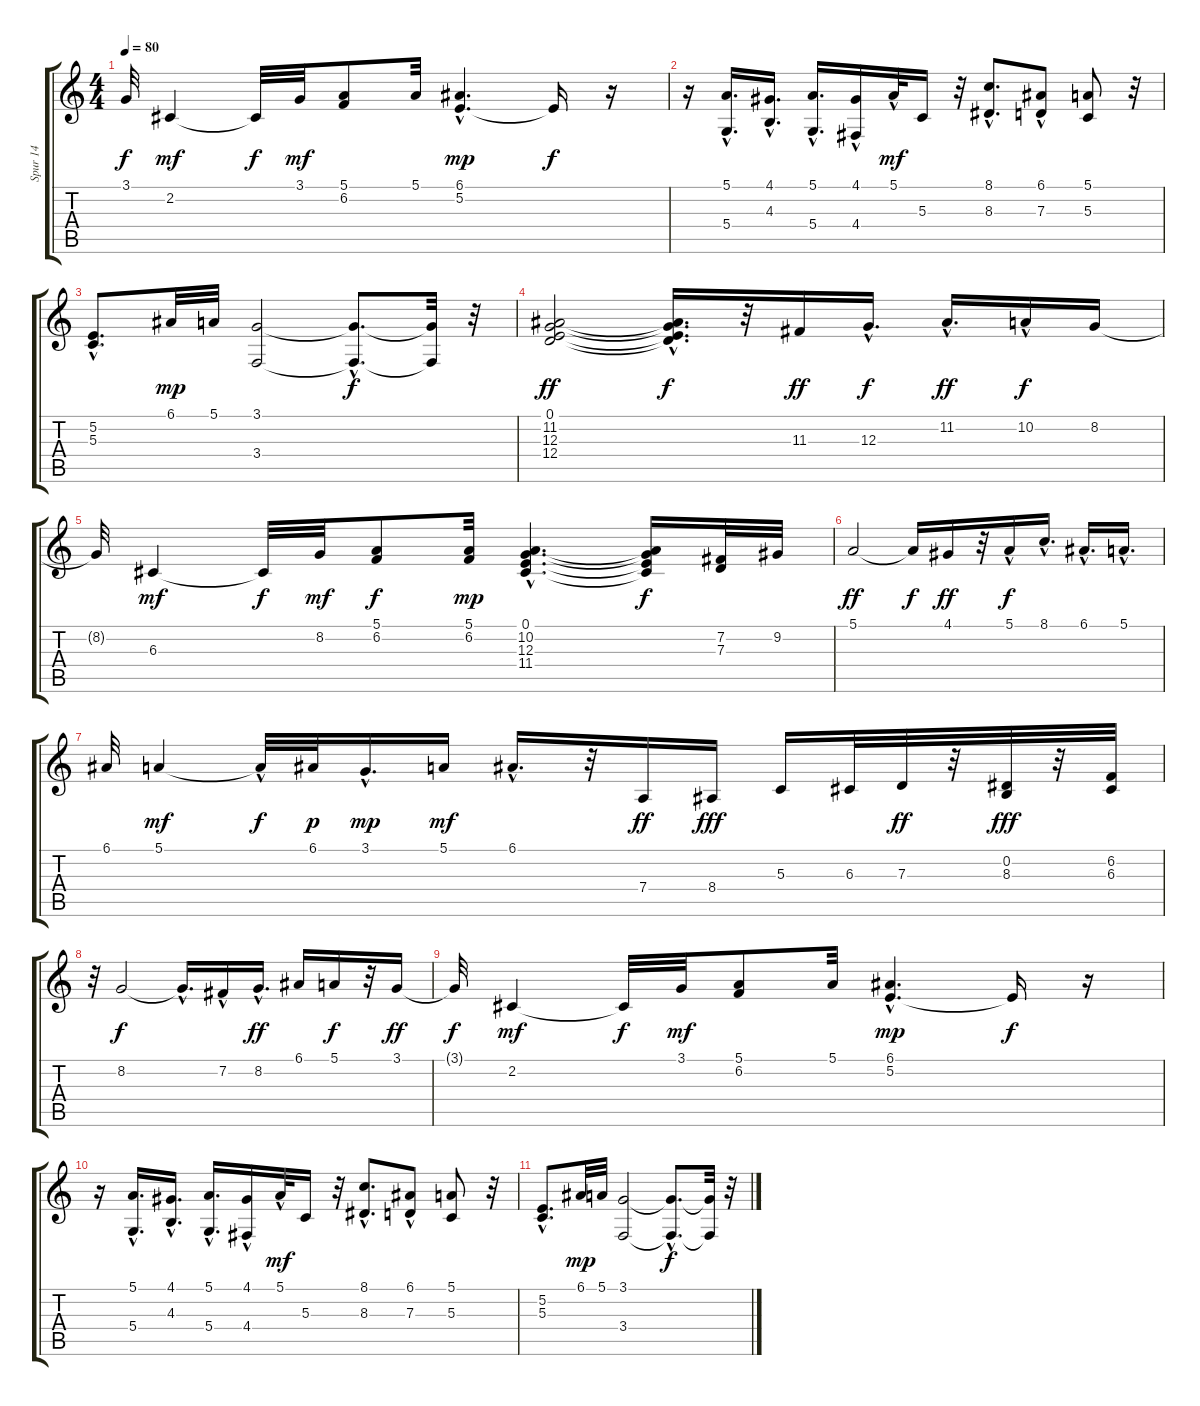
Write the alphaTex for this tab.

\track ("Spur 14" "Spur 14") {instrument violin}
\staff {score tabs}
\tuning (E4 B3 G3 D3 A2 E2) {hide}
\ts (4 4)
\tempo 80
\clef g2
\ks c
3.1{t}.32{dy f} 2.2.4{dy mf} 2.2{t}.32{dy f} 3.1.32{dy mf} (5.1 6.2).8 5.1.32 (6.1 5.2{hac}).4{d dy mp} 5.2{t}.16{dy f} r.16 |
r.16 (5.1{hac} 5.4{hac}).16{d} (4.1{hac} 4.3).16{d} (5.1{hac} 5.4{hac}).16{d} (4.1{hac} 4.4).16 5.1{hac}.32{dy mf} 5.3.16 r.32 (8.1{hac} 8.3{hac}).8{d} (6.1 7.3{hac}).8 (5.1 5.3).8 r.32 |
(5.2{hac} 5.3{hac}).8{d} 6.1.32{dy mp} 5.1.32 (3.1 3.4).2 (3.1{hac t} 3.4{hac t}).8{d dy f} (3.1{t} 3.4{t}).32 r.32 |
(0.1 11.2 12.3 12.4).2{dy ff} (0.1{hac t} 11.2{hac t} 12.3{hac t} 12.4{hac t}).16{d dy f} r.32 11.3.16{dy ff} 12.3{hac}.16{d dy f} 11.2{hac}.16{d dy ff} 10.2{hac}.16{dy f} 8.2.16 |
8.2{t}.32 6.3.4{dy mf} 6.3{t}.32{dy f} 8.2.32{dy mf} (5.1 6.2).8{dy f} (5.1 6.2).32{dy mp} (0.1{hac} 10.2{hac} 12.3{hac} 11.4{hac}).4{d} (0.1{t} 10.2{t} 12.3{t} 11.4{t}).16{dy f} (7.2 7.3).32 9.2.32 |
5.1.2{dy ff} 5.1{t}.16{dy f} 4.1.16{dy ff} r.32 5.1{hac}.16{dy f} 8.1{hac}.16{d} 6.1{hac}.16{d} 5.1{hac}.16{d} |
6.1.32 5.1.4{dy mf} 5.1{hac t}.32{dy f} 6.1.32{dy p} 3.1{hac}.16{d dy mp} 5.1.16{dy mf} 6.1{hac}.16{d} r.32 7.4.16{dy ff} 8.4.16{dy fff} 5.3.16 6.3.32 7.3.32{dy ff} r.32 (0.2 8.3).32{dy fff} r.32 (6.2 6.3).32 |
r.32 8.2.2{dy f} 8.2{hac t}.16{d} 7.2{hac}.16 8.2{hac}.16{d dy ff} 6.1.16 5.1.16{dy f} r.32 3.1.16{dy ff} |
3.1{t}.32{dy f} 2.2.4{dy mf} 2.2{t}.32{dy f} 3.1.32{dy mf} (5.1 6.2).8 5.1.32 (6.1 5.2{hac}).4{d dy mp} 5.2{t}.16{dy f} r.16 |
r.16 (5.1{hac} 5.4{hac}).16{d} (4.1{hac} 4.3).16{d} (5.1{hac} 5.4{hac}).16{d} (4.1{hac} 4.4).16 5.1{hac}.32{dy mf} 5.3.16 r.32 (8.1{hac} 8.3{hac}).8{d} (6.1 7.3{hac}).8 (5.1 5.3).8 r.32 |
(5.2{hac} 5.3{hac}).8{d} 6.1.32{dy mp} 5.1.32 (3.1 3.4).2 (3.1{hac t} 3.4{hac t}).8{d dy f} (3.1{t} 3.4{t}).32 r.32
